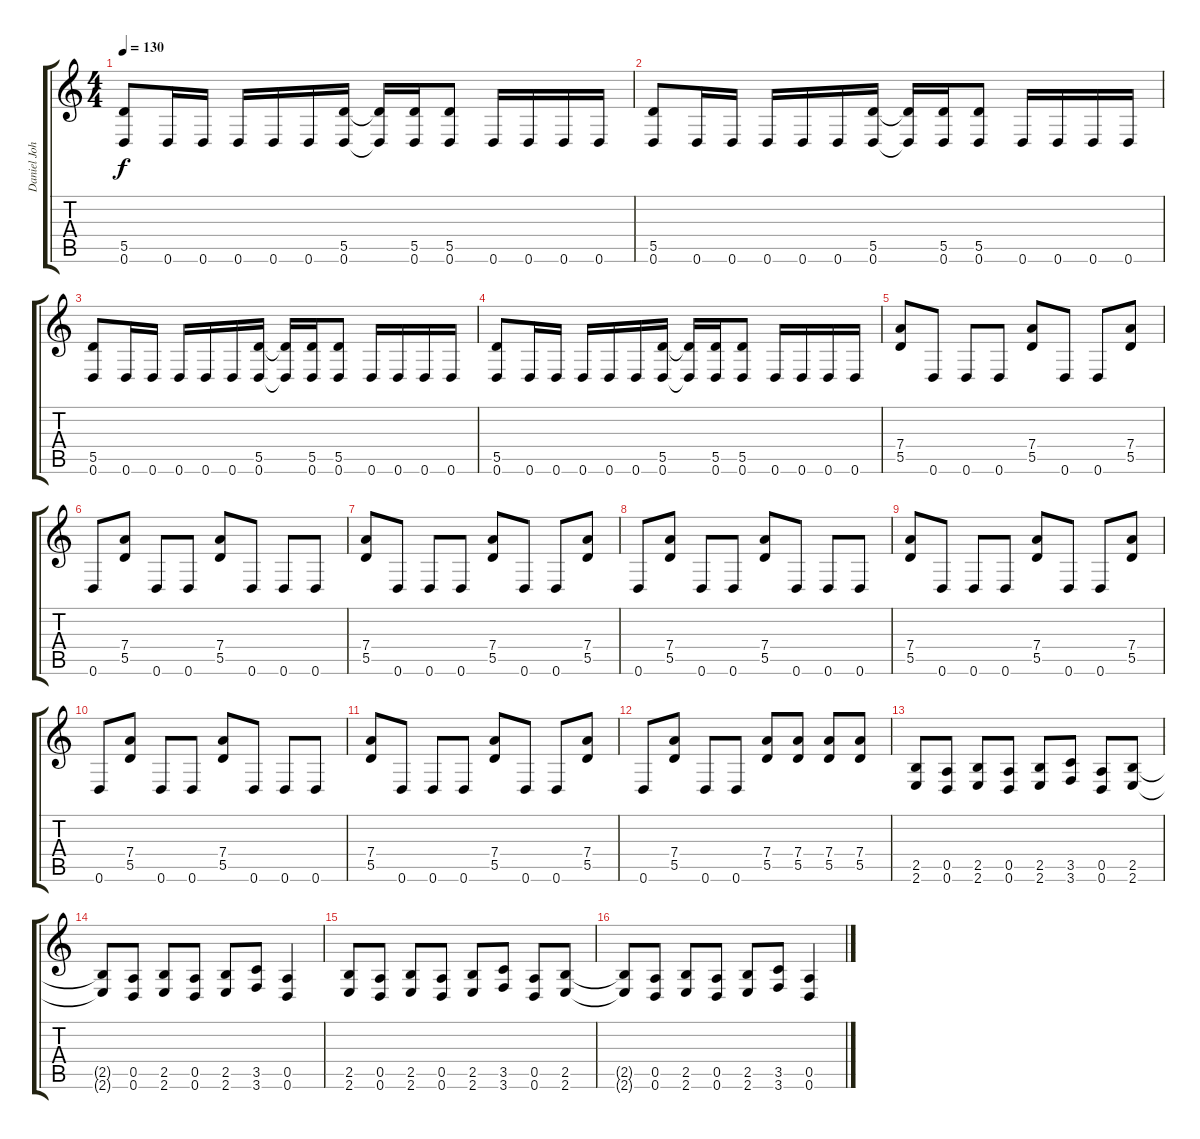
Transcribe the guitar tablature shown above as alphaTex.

\track ("Daniel Johns 1 (Gtr)" "Daniel Joh") {instrument distortionguitar}
\staff {score tabs}
\tuning (E4 B3 G3 D3 A2 D2) {hide}
\ts (4 4)
\tempo 130
\clef g2
\ks c
(5.5 0.6).8{dy f} 0.6.16 0.6.16 0.6.16 0.6.16 0.6.16 (5.5 0.6).16 (5.5{t} 0.6{t}).16 (5.5 0.6).16 (5.5 0.6).8 0.6.16 0.6.16 0.6.16 0.6.16 |
(5.5 0.6).8 0.6.16 0.6.16 0.6.16 0.6.16 0.6.16 (5.5 0.6).16 (5.5{t} 0.6{t}).16 (5.5 0.6).16 (5.5 0.6).8 0.6.16 0.6.16 0.6.16 0.6.16 |
(5.5 0.6).8 0.6.16 0.6.16 0.6.16 0.6.16 0.6.16 (5.5 0.6).16 (5.5{t} 0.6{t}).16 (5.5 0.6).16 (5.5 0.6).8 0.6.16 0.6.16 0.6.16 0.6.16 |
(5.5 0.6).8 0.6.16 0.6.16 0.6.16 0.6.16 0.6.16 (5.5 0.6).16 (5.5{t} 0.6{t}).16 (5.5 0.6).16 (5.5 0.6).8 0.6.16 0.6.16 0.6.16 0.6.16 |
(7.4 5.5).8 0.6.8 0.6.8 0.6.8 (7.4 5.5).8 0.6.8 0.6.8 (7.4 5.5).8 |
0.6.8 (7.4 5.5).8 0.6.8 0.6.8 (7.4 5.5).8 0.6.8 0.6.8 0.6.8 |
(7.4 5.5).8 0.6.8 0.6.8 0.6.8 (7.4 5.5).8 0.6.8 0.6.8 (7.4 5.5).8 |
0.6.8 (7.4 5.5).8 0.6.8 0.6.8 (7.4 5.5).8 0.6.8 0.6.8 0.6.8 |
(7.4 5.5).8 0.6.8 0.6.8 0.6.8 (7.4 5.5).8 0.6.8 0.6.8 (7.4 5.5).8 |
0.6.8 (7.4 5.5).8 0.6.8 0.6.8 (7.4 5.5).8 0.6.8 0.6.8 0.6.8 |
(7.4 5.5).8 0.6.8 0.6.8 0.6.8 (7.4 5.5).8 0.6.8 0.6.8 (7.4 5.5).8 |
0.6.8 (7.4 5.5).8 0.6.8 0.6.8 (7.4 5.5).8 (7.4 5.5).8 (7.4 5.5).8 (7.4 5.5).8 |
(2.5 2.6).8 (0.5 0.6).8 (2.5 2.6).8 (0.5 0.6).8 (2.5 2.6).8 (3.5 3.6).8 (0.5 0.6).8 (2.5 2.6).8 |
(2.5{t} 2.6{t}).8 (0.5 0.6).8 (2.5 2.6).8 (0.5 0.6).8 (2.5 2.6).8 (3.5 3.6).8 (0.5 0.6).4 |
(2.5 2.6).8 (0.5 0.6).8 (2.5 2.6).8 (0.5 0.6).8 (2.5 2.6).8 (3.5 3.6).8 (0.5 0.6).8 (2.5 2.6).8 |
(2.5{t} 2.6{t}).8 (0.5 0.6).8 (2.5 2.6).8 (0.5 0.6).8 (2.5 2.6).8 (3.5 3.6).8 (0.5 0.6).4
